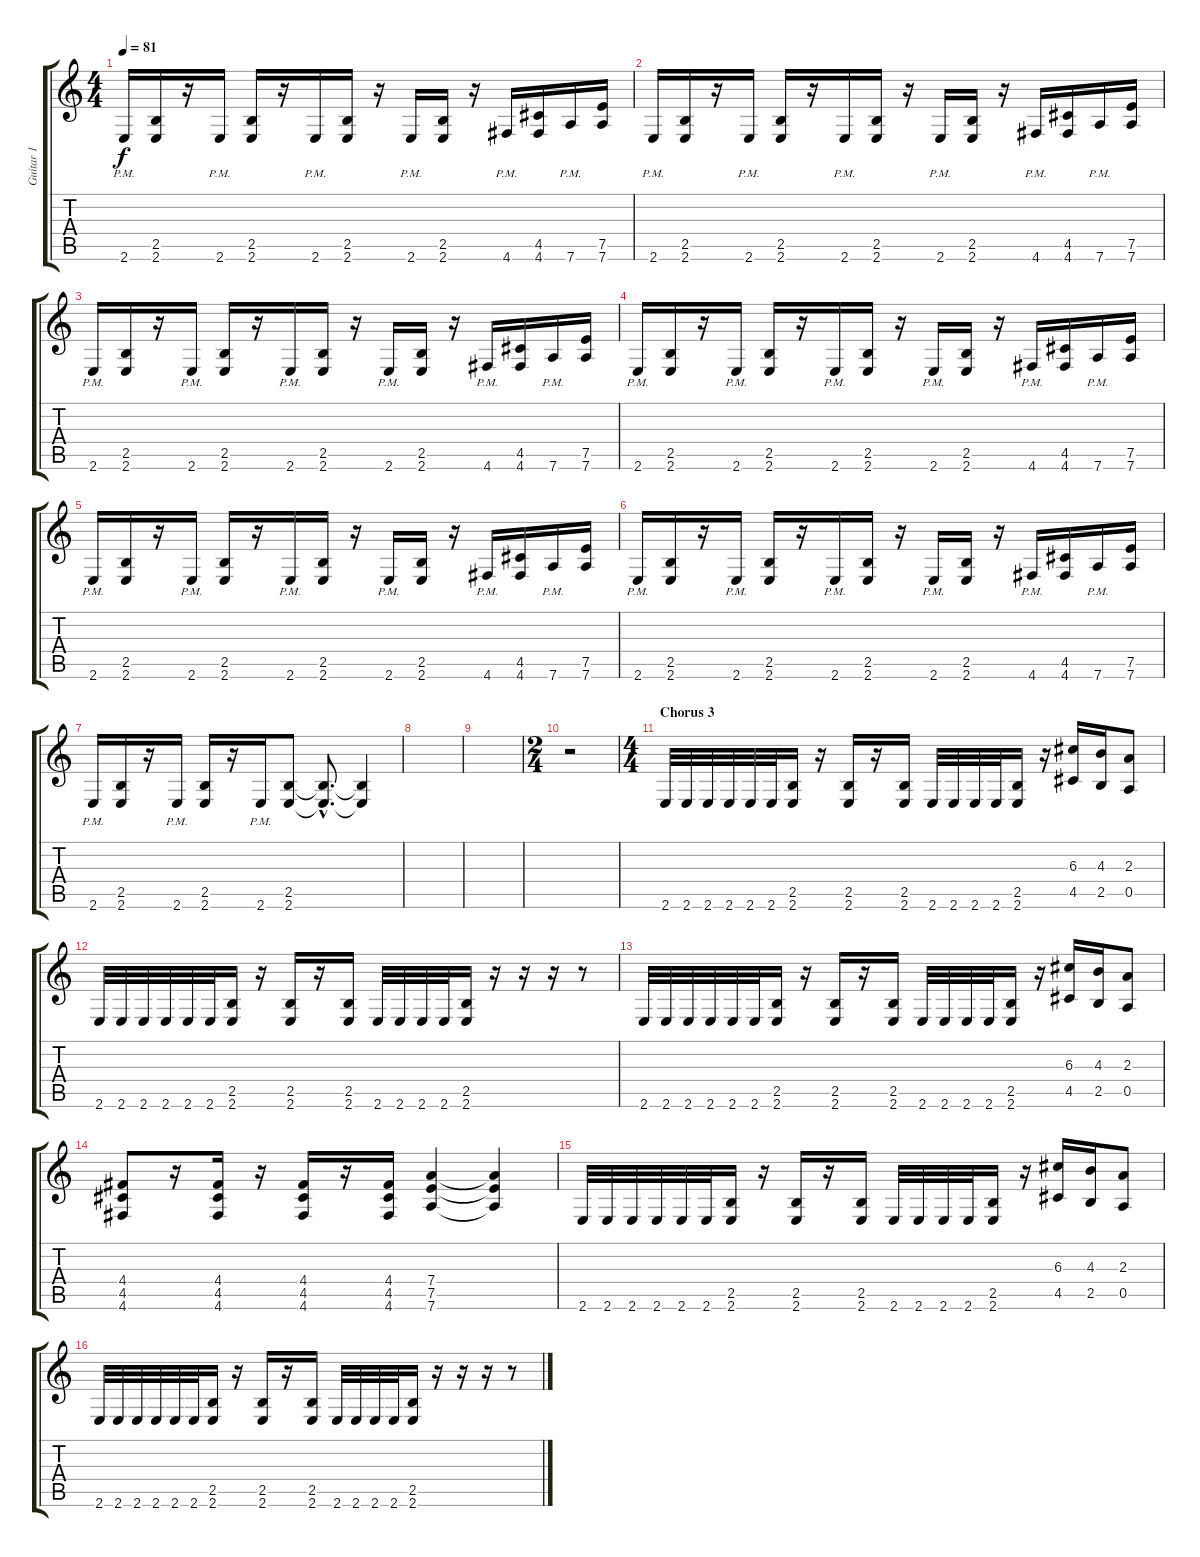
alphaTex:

\track ("Guitar 1" "Guitar 1") {instrument distortionguitar}
\staff {score tabs}
\tuning (E4 B3 G3 D3 A2 D2) {hide}
\ts (4 4)
\tempo 81
\clef g2
\ks c
2.6{pm}.16{dy f instrument distortionguitar} (2.5 2.6).16 r.16 2.6{pm}.16 (2.5 2.6).16 r.16 2.6{pm}.16 (2.5 2.6).16 r.16 2.6{pm}.16 (2.5 2.6).16 r.16 4.6{pm}.16 (4.5 4.6).16 7.6{pm}.16 (7.5 7.6).16 |
2.6{pm}.16{instrument distortionguitar} (2.5 2.6).16 r.16 2.6{pm}.16 (2.5 2.6).16 r.16 2.6{pm}.16 (2.5 2.6).16 r.16 2.6{pm}.16 (2.5 2.6).16 r.16 4.6{pm}.16 (4.5 4.6).16 7.6{pm}.16 (7.5 7.6).16 |
2.6{pm}.16{instrument distortionguitar} (2.5 2.6).16 r.16 2.6{pm}.16 (2.5 2.6).16 r.16 2.6{pm}.16 (2.5 2.6).16 r.16 2.6{pm}.16 (2.5 2.6).16 r.16 4.6{pm}.16 (4.5 4.6).16 7.6{pm}.16 (7.5 7.6).16 |
2.6{pm}.16{instrument distortionguitar} (2.5 2.6).16 r.16 2.6{pm}.16 (2.5 2.6).16 r.16 2.6{pm}.16 (2.5 2.6).16 r.16 2.6{pm}.16 (2.5 2.6).16 r.16 4.6{pm}.16 (4.5 4.6).16 7.6{pm}.16 (7.5 7.6).16 |
2.6{pm}.16{instrument distortionguitar} (2.5 2.6).16 r.16 2.6{pm}.16 (2.5 2.6).16 r.16 2.6{pm}.16 (2.5 2.6).16 r.16 2.6{pm}.16 (2.5 2.6).16 r.16 4.6{pm}.16 (4.5 4.6).16 7.6{pm}.16 (7.5 7.6).16 |
2.6{pm}.16{instrument distortionguitar} (2.5 2.6).16 r.16 2.6{pm}.16 (2.5 2.6).16 r.16 2.6{pm}.16 (2.5 2.6).16 r.16 2.6{pm}.16 (2.5 2.6).16 r.16 4.6{pm}.16 (4.5 4.6).16 7.6{pm}.16 (7.5 7.6).16 |
2.6{pm}.16{instrument distortionguitar} (2.5 2.6).16 r.16 2.6{pm}.16 (2.5 2.6).16 r.16 2.6{pm}.16 (2.5 2.6).8 (2.5{hac t} 2.6{hac t}).8{d} (2.5{t} 2.6{t}).4 |
|
|
\ts (2 4)
r.2 |
\ts (4 4)
\section ("" "Chorus 3")
2.6.32 2.6.32 2.6.32 2.6.32 2.6.32 2.6.32 (2.5 2.6).16 r.16 (2.5 2.6).16 r.16 (2.5 2.6).16 2.6.32 2.6.32 2.6.32 2.6.32 (2.5 2.6).16 r.16 (6.3 4.5).16 (4.3 2.5).16 (2.3 0.5).8 |
2.6.32 2.6.32 2.6.32 2.6.32 2.6.32 2.6.32 (2.5 2.6).16 r.16 (2.5 2.6).16 r.16 (2.5 2.6).16 2.6.32 2.6.32 2.6.32 2.6.32 (2.5 2.6).16 r.16 r.16 r.16 r.8 |
2.6.32 2.6.32 2.6.32 2.6.32 2.6.32 2.6.32 (2.5 2.6).16 r.16 (2.5 2.6).16 r.16 (2.5 2.6).16 2.6.32 2.6.32 2.6.32 2.6.32 (2.5 2.6).16 r.16 (6.3 4.5).16 (4.3 2.5).16 (2.3 0.5).8 |
(4.4 4.5 4.6).8 r.16 (4.4 4.5 4.6).16 r.16 (4.4 4.5 4.6).16 r.16 (4.4 4.5 4.6).16 (7.4 7.5 7.6).4 (7.4{t} 7.5{t} 7.6{t}).4 |
2.6.32 2.6.32 2.6.32 2.6.32 2.6.32 2.6.32 (2.5 2.6).16 r.16 (2.5 2.6).16 r.16 (2.5 2.6).16 2.6.32 2.6.32 2.6.32 2.6.32 (2.5 2.6).16 r.16 (6.3 4.5).16 (4.3 2.5).16 (2.3 0.5).8 |
2.6.32 2.6.32 2.6.32 2.6.32 2.6.32 2.6.32 (2.5 2.6).16 r.16 (2.5 2.6).16 r.16 (2.5 2.6).16 2.6.32 2.6.32 2.6.32 2.6.32 (2.5 2.6).16 r.16 r.16 r.16 r.8
